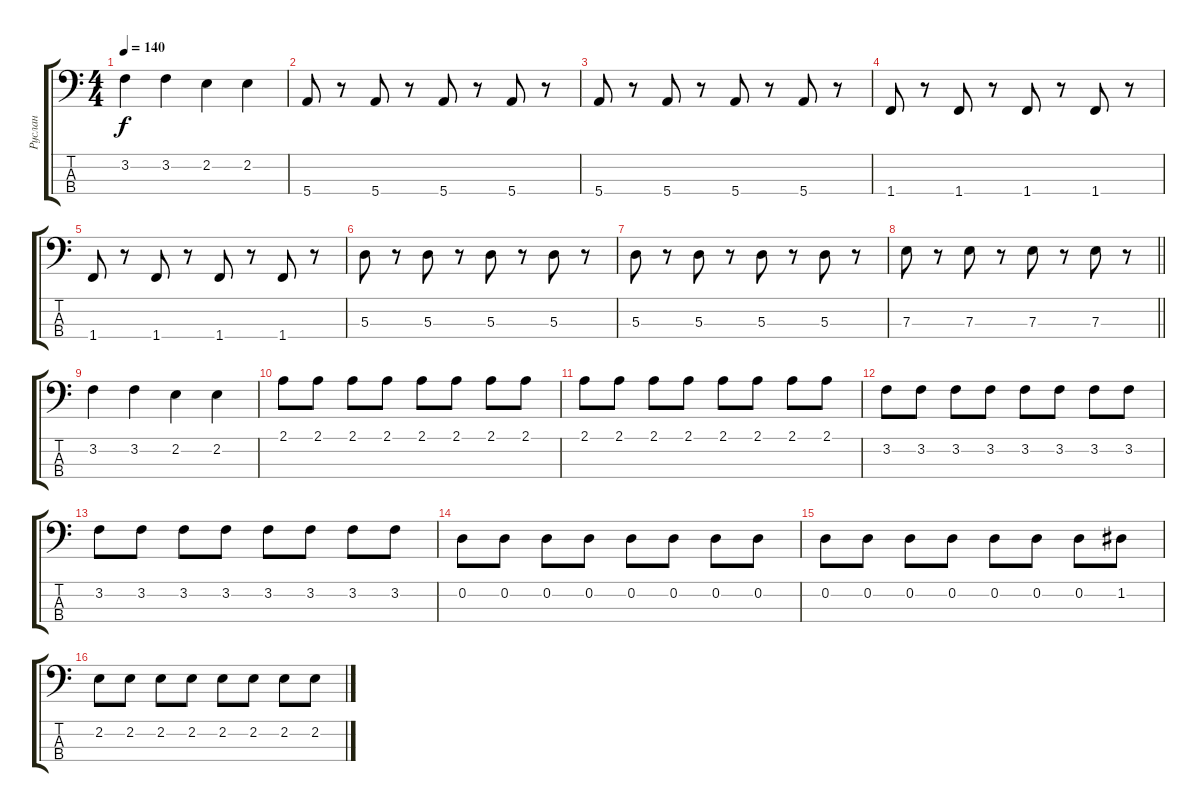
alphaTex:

\track ("Руслан" "Руслан") {instrument acousticguitarsteel}
\staff {score tabs}
\tuning (G2 D2 A1 E1) {hide}
\ts (4 4)
\tempo 140
\clef f4
\ks c
3.2.4{dy f} 3.2.4 2.2.4 2.2.4 |
5.4.8 r.8 5.4.8 r.8 5.4.8 r.8 5.4.8 r.8 |
5.4.8 r.8 5.4.8 r.8 5.4.8 r.8 5.4.8 r.8 |
1.4.8 r.8 1.4.8 r.8 1.4.8 r.8 1.4.8 r.8 |
1.4.8 r.8 1.4.8 r.8 1.4.8 r.8 1.4.8 r.8 |
5.3.8 r.8 5.3.8 r.8 5.3.8 r.8 5.3.8 r.8 |
5.3.8 r.8 5.3.8 r.8 5.3.8 r.8 5.3.8 r.8 |
\barLineRight lightlight
7.3.8 r.8 7.3.8 r.8 7.3.8 r.8 7.3.8 r.8 |
3.2.4 3.2.4 2.2.4 2.2.4 |
2.1.8 2.1.8 2.1.8 2.1.8 2.1.8 2.1.8 2.1.8 2.1.8 |
2.1.8 2.1.8 2.1.8 2.1.8 2.1.8 2.1.8 2.1.8 2.1.8 |
3.2.8 3.2.8 3.2.8 3.2.8 3.2.8 3.2.8 3.2.8 3.2.8 |
3.2.8 3.2.8 3.2.8 3.2.8 3.2.8 3.2.8 3.2.8 3.2.8 |
0.2.8 0.2.8 0.2.8 0.2.8 0.2.8 0.2.8 0.2.8 0.2.8 |
0.2.8 0.2.8 0.2.8 0.2.8 0.2.8 0.2.8 0.2.8 1.2.8 |
2.2.8 2.2.8 2.2.8 2.2.8 2.2.8 2.2.8 2.2.8 2.2.8
